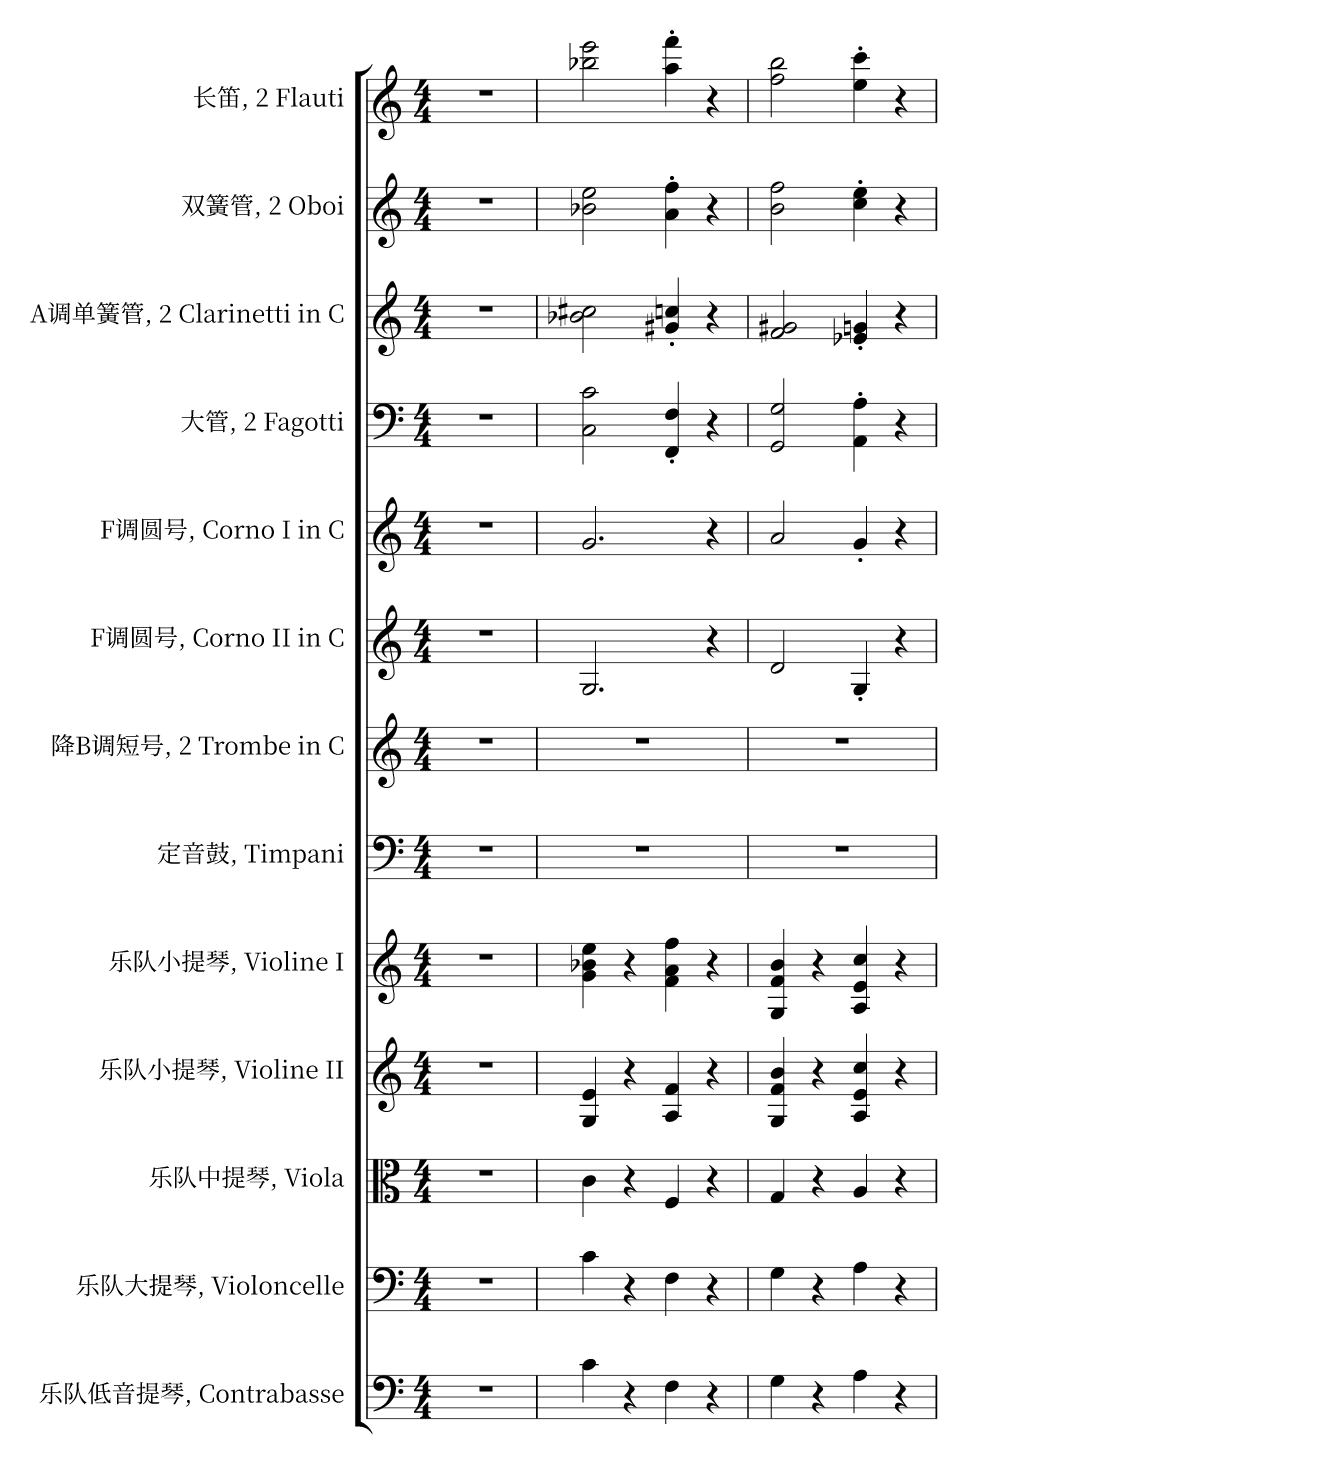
**kern	**kern	**kern	**kern	**kern	**kern	**kern	**kern	**kern	**kern	**kern	**kern	**kern
*part13	*part12	*part11	*part10	*part9	*part8	*part7	*part6	*part5	*part4	*part3	*part2	*part1
*staff13	*staff12	*staff11	*staff10	*staff9	*staff8	*staff7	*staff6	*staff5	*staff4	*staff3	*staff2	*staff1
*I"乐队低音提琴, Contrabasse	*I"乐队大提琴, Violoncelle	*I"乐队中提琴, Viola	*I"乐队小提琴, Violine II	*I"乐队小提琴, Violine I	*I"定音鼓, Timpani	*I"降B调短号, 2 Trombe in C	*I"F调圆号, Corno II in C	*I"F调圆号, Corno I in C	*I"大管, 2 Fagotti	*I"A调单簧管, 2 Clarinetti in C	*I"双簧管, 2 Oboi	*I"长笛, 2 Flauti
*I'Cbs.	*	*	*	*	*I'Timp.	*	*	*	*	*I'A Cl.	*I'Ob.	*I'Fl.
*clefF4	*clefF4	*clefC3	*clefG2	*clefG2	*clefF4	*clefG2	*clefG2	*clefG2	*clefF4	*clefG2	*clefG2	*clefG2
*ITrd7c12	*	*	*	*	*	*ITrd1c2	*ITrd4c7	*ITrd4c7	*	*ITrd2c3	*	*
*k[]	*k[]	*k[]	*k[]	*k[]	*k[]	*k[b-e-]	*k[b-]	*k[b-]	*k[]	*k[f#c#g#]	*k[]	*k[]
*M4/4	*M4/4	*M4/4	*M4/4	*M4/4	*M4/4	*M4/4	*M4/4	*M4/4	*M4/4	*M4/4	*M4/4	*M4/4
*MM120	*MM120	*MM120	*MM120	*MM120	*MM120	*MM120	*MM120	*MM120	*MM120	*MM120	*MM120	*MM120
=1	=1	=1	=1	=1	=1	=1	=1	=1	=1	=1	=1	=1
1r	1r	1r	1r	1r	1r	1r	1r	1r	1r	1r	1r	1r
=2	=2	=2	=2	=2	=2	=2	=2	=2	=2	=2	=2	=2
*	*	*	*	*	*	*	*	*	*	*	*	*MM40
4C\	4c\	4c\	4G/ 4e/	4g\ 4b-X\ 4ee\	1r	1r	2.C/	2.c/	2C\ 2c\	2gn\ 2a#X\	2b-X\ 2ee\	2bb-X\ 2eee\
4r	4r	4r	4r	4r	.	.	.	.	.	.	.	.
4FF\	4F\	4F/	4A/ 4f/	4f\ 4a\ 4ff\	.	.	.	.	4FF/' 4F/'	4e#X/' 4an/'	4a\' 4ff\'	4aa\' 4fff\'
4r	4r	4r	4r	4r	.	.	4r	4r	4r	4r	4r	4r
=3	=3	=3	=3	=3	=3	=3	=3	=3	=3	=3	=3	=3
4GG\	4G\	4G/	4G/ 4f/ 4b/	4G/ 4f/ 4b/	1r	1r	2G/	2d/	2GG/ 2G/	2d/ 2e#X/	2b\ 2ff\	2ff\ 2bb\
4r	4r	4r	4r	4r	.	.	.	.	.	.	.	.
4AA\	4A\	4A/	4A/ 4e/ 4cc/	4A/ 4e/ 4cc/	.	.	4C'/	4c'/	4AA\' 4A\'	4cn/' 4en/'	4cc\' 4ee\'	4ee\' 4ccc\'
4r	4r	4r	4r	4r	.	.	4r	4r	4r	4r	4r	4r
=	=	=	=	=	=	=	=	=	=	=	=	=
*-	*-	*-	*-	*-	*-	*-	*-	*-	*-	*-	*-	*-
